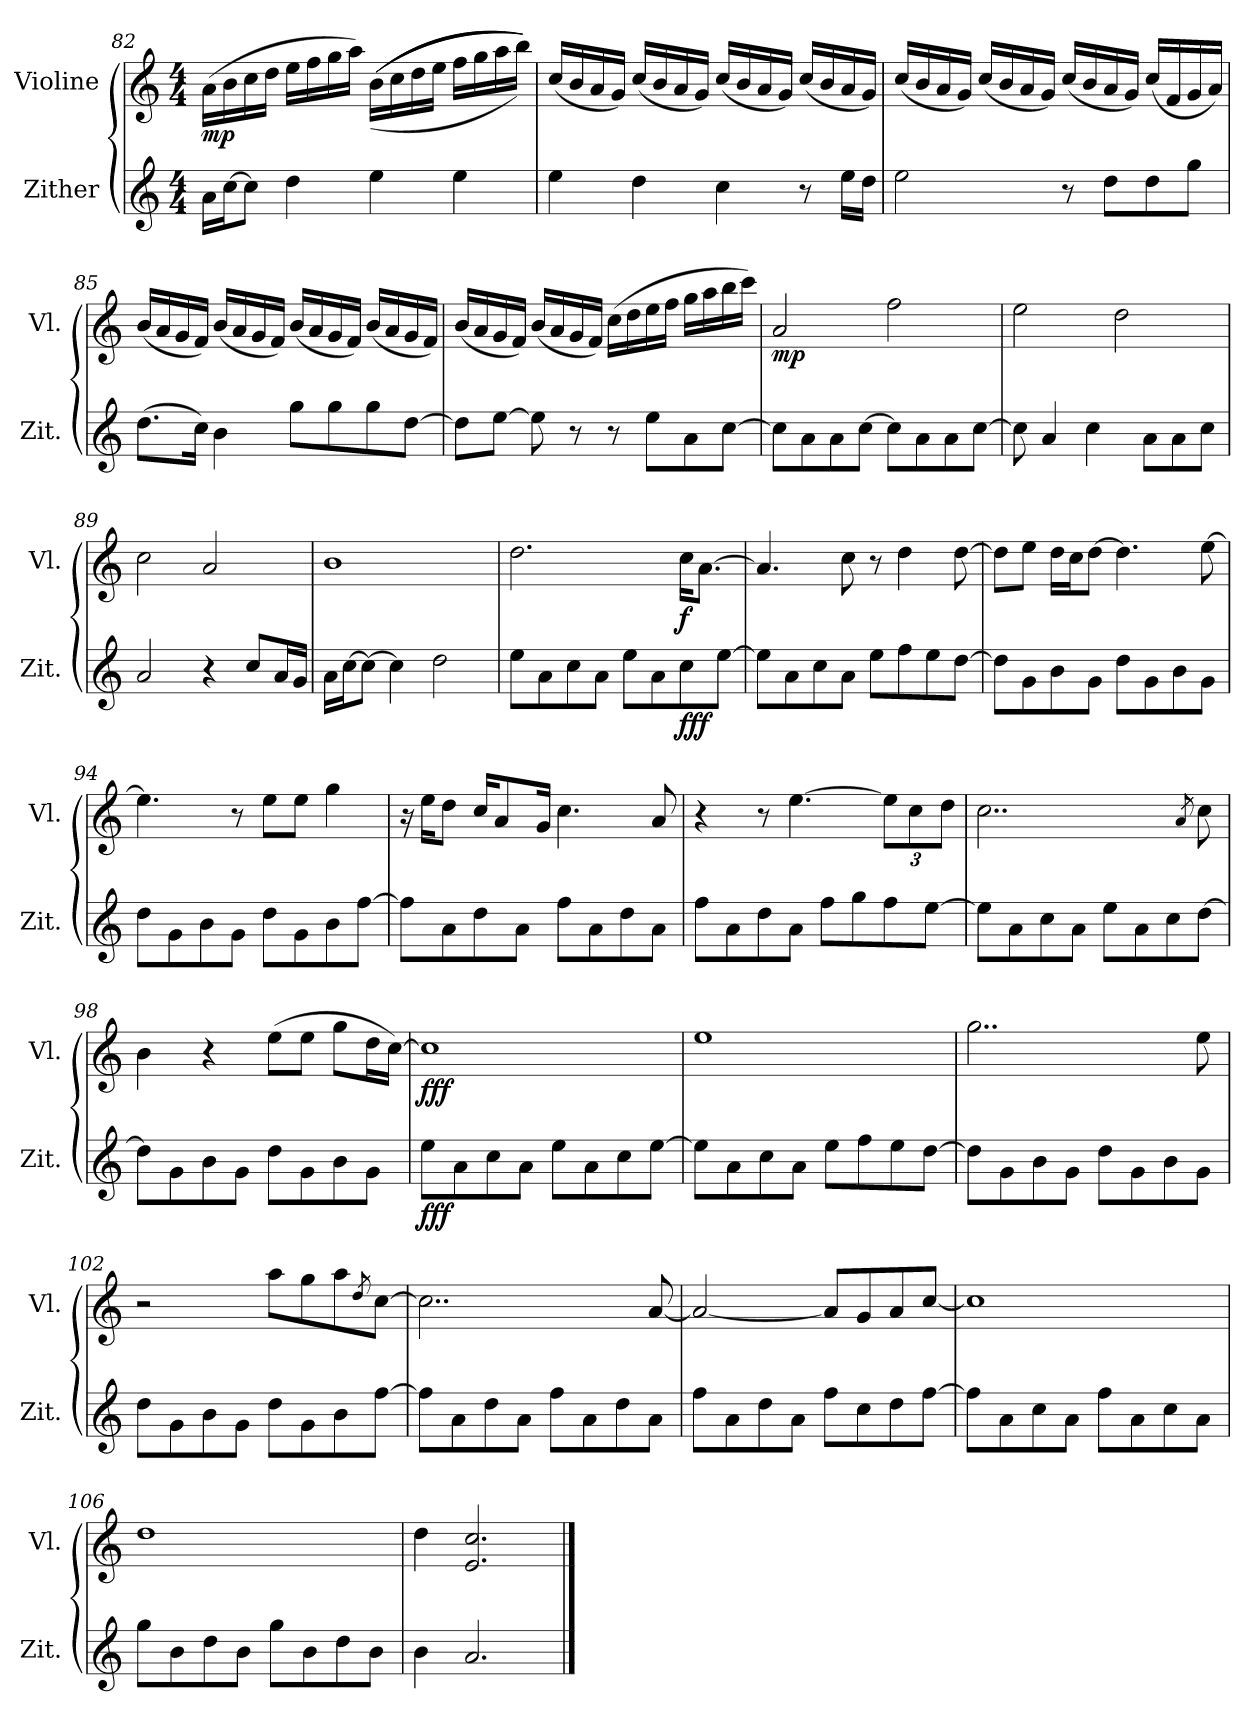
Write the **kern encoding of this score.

**kern	**dynam	**kern	**dynam
*part2	*part2	*part1	*part1
*staff2	*staff2	*staff1	*staff1
*I"Zither	*	*I"Violine	*
*I'Zit.	*	*I'Vl.	*
*clefG2	*	*clefG2	*
*k[]	*	*k[]	*
*M4/4	*	*M4/4	*
=82	=82	=82	=82
!	!	!	!LO:DY:b
16a\LL	.	(16a\LL	mp
[16cc\J	.	16b\	.
8cc\J]	.	16cc\	.
.	.	16dd\JJ	.
4dd\	.	16ee\LL	.
.	.	16ff\	.
.	.	16gg\	.
.	.	16aa\JJ)	.
4ee\	.	((((16b\LL	.
.	.	16cc\	.
.	.	16dd\	.
.	.	16ee\JJ	.
4ee\	.	16ff\LL	.
.	.	16gg\	.
.	.	16aa\	.
.	.	16bb\JJ))))	.
!!LO:LB:g=z
=83	=83	=83	=83
4ee\	.	(16cc/LL	.
.	.	16b/	.
.	.	16a/	.
.	.	16g/JJ)	.
4dd\	.	(16cc/LL	.
.	.	16b/	.
.	.	16a/	.
.	.	16g/JJ)	.
4cc\	.	(16cc/LL	.
.	.	16b/	.
.	.	16a/	.
.	.	16g/JJ)	.
8r	.	(16cc/LL	.
.	.	16b/	.
16ee\LL	.	16a/	.
16dd\JJ	.	16g/JJ)	.
=84	=84	=84	=84
2ee\	.	(16cc/LL	.
.	.	16b/	.
.	.	16a/	.
.	.	16g/JJ)	.
.	.	(16cc/LL	.
.	.	16b/	.
.	.	16a/	.
.	.	16g/JJ)	.
8r	.	(16cc/LL	.
.	.	16b/	.
8dd\L	.	16a/	.
.	.	16g/JJ)	.
8dd\	.	(16cc/LL	.
.	.	16f/	.
8gg\J	.	16g/	.
.	.	16a/JJ)	.
!!LO:PB:g=z
=85	=85	=85	=85
(8.dd\L	.	(16b/LL	.
.	.	16a/	.
.	.	16g/	.
16cc\Jk)	.	16f/JJ)	.
4b\	.	(16b/LL	.
.	.	16a/	.
.	.	16g/	.
.	.	16f/JJ)	.
8gg\L	.	(16b/LL	.
.	.	16a/	.
8gg\	.	16g/	.
.	.	16f/JJ)	.
8gg\	.	(16b/LL	.
.	.	16a/	.
[8dd\J	.	16g/	.
.	.	16f/JJ)	.
=86	=86	=86	=86
8dd\L]	.	(16b/LL	.
.	.	16a/	.
[8ee\J	.	16g/	.
.	.	16f/JJ)	.
8ee\]	.	(16b/LL	.
.	.	16a/	.
8r	.	16g/	.
.	.	16f/JJ)	.
8r	.	(16cc\LL	.
.	.	16dd\	.
8ee\L	.	16ee\	.
.	.	16ff\JJ	.
8a\	.	16gg\LL	.
.	.	16aa\	.
[8cc\J	.	16bb\	.
.	.	16ccc\JJ)	.
!!LO:LB:g=z
=87	=87	=87	=87
!	!	!	!LO:DY:b
8cc\L]	.	2a/	mp
8a\	.	.	.
8a\	.	.	.
[8cc\J	.	.	.
8cc\L]	.	2ff\	.
8a\	.	.	.
8a\	.	.	.
[8cc\J	.	.	.
=88	=88	=88	=88
8cc\]	.	2ee\	.
4a/	.	.	.
4cc\	.	.	.
.	.	2dd\	.
8a\L	.	.	.
8a\	.	.	.
8cc\J	.	.	.
=89	=89	=89	=89
2a/	.	2cc\	.
4r	.	2a/	.
8cc/L	.	.	.
16a/L	.	.	.
16g/JJ	.	.	.
=90	=90	=90	=90
16a\LL	.	1b	.
[16cc\J	.	.	.
8cc\J_	.	.	.
4cc\]	.	.	.
2dd\	.	.	.
=91	=91	=91	=91
8ee\L	.	2.dd\	.
8a\	.	.	.
8cc\	.	.	.
8a\J	.	.	.
8ee\L	.	.	.
8a\	.	.	.
!	!LO:DY:b	!	!LO:DY:b
8cc\	fff	16cc\KL	f
.	.	[8.a\J	.
[8ee\J	.	.	.
=92	=92	=92	=92
8ee\L]	.	4.a/]	.
8a\	.	.	.
8cc\	.	.	.
8a\J	.	8cc\	.
8ee\L	.	8r	.
8ff\	.	4dd\	.
8ee\	.	.	.
[8dd\J	.	[8dd\	.
!!LO:LB:g=z
=93	=93	=93	=93
8dd\L]	.	8dd\L]	.
8g\	.	8ee\J	.
8b\	.	16dd\LL	.
.	.	16cc\J	.
8g\J	.	[8dd\J	.
8dd\L	.	4.dd\]	.
8g\	.	.	.
8b\	.	.	.
8g\J	.	[8ee\	.
=94	=94	=94	=94
8dd\L	.	4.ee\]	.
8g\	.	.	.
8b\	.	.	.
8g\J	.	8r	.
8dd\L	.	8ee\L	.
8g\	.	8ee\J	.
8b\	.	4gg\	.
[8ff\J	.	.	.
=95	=95	=95	=95
8ff\L]	.	16r	.
.	.	16ee\KL	.
8a\	.	8dd\J	.
8dd\	.	16cc/KL	.
.	.	8a/	.
8a\J	.	.	.
.	.	16g/Jk	.
8ff\L	.	4.cc\	.
8a\	.	.	.
8dd\	.	.	.
8a\J	.	8a/	.
=96	=96	=96	=96
8ff\L	.	4r	.
8a\	.	.	.
8dd\	.	8r	.
8a\J	.	[4.ee\	.
8ff\L	.	.	.
8gg\	.	.	.
*	*	*Xbrackettup	*
8ff\	.	12ee\L]	.
.	.	12cc\	.
[8ee\J	.	.	.
.	.	12dd\J	.
=97	=97	=97	=97
8ee\L]	.	2..cc\	.
8a\	.	.	.
8cc\	.	.	.
8a\J	.	.	.
8ee\L	.	.	.
8a\	.	.	.
8cc\	.	.	.
.	.	8qa/	.
[8dd\J	.	8cc\	.
!!LO:LB:g=z
=98	=98	=98	=98
8dd\L]	.	4b\	.
8g\	.	.	.
8b\	.	4r	.
8g\J	.	.	.
8dd\L	.	(8ee\L	.
8g\	.	8ee\J	.
8b\	.	8gg\L	.
8g\J	.	16dd\L	.
.	.	[16cc\JJ)	.
=99	=99	=99	=99
!	!LO:DY:b	!	!
!	!LO:DY:n=1:b	!	!
!	!LO:DY:n=2:b	!	!LO:DY:b
!	!	!	!LO:DY:n=1:b
!	!	!	!LO:DY:n=2:b
8ee\L	f f f	1cc]	f f f
8a\	.	.	.
8cc\	.	.	.
8a\J	.	.	.
8ee\L	.	.	.
8a\	.	.	.
8cc\	.	.	.
[8ee\J	.	.	.
=100	=100	=100	=100
8ee\L]	.	1ee	.
8a\	.	.	.
8cc\	.	.	.
8a\J	.	.	.
8ee\L	.	.	.
8ff\	.	.	.
8ee\	.	.	.
[8dd\J	.	.	.
=101	=101	=101	=101
8dd\L]	.	2..gg\	.
8g\	.	.	.
8b\	.	.	.
8g\J	.	.	.
8dd\L	.	.	.
8g\	.	.	.
8b\	.	.	.
8g\J	.	8ee\	.
=102	=102	=102	=102
8dd\L	.	2r	.
8g\	.	.	.
8b\	.	.	.
8g\J	.	.	.
8dd\L	.	8aa\L	.
8g\	.	8gg\	.
8b\	.	8aa\	.
.	.	8qdd/	.
[8ff\J	.	[8cc\J	.
!!LO:LB:g=z
=103	=103	=103	=103
8ff\L]	.	2..cc\]	.
8a\	.	.	.
8dd\	.	.	.
8a\J	.	.	.
8ff\L	.	.	.
8a\	.	.	.
8dd\	.	.	.
8a\J	.	[8a/	.
=104	=104	=104	=104
8ff\L	.	2a/_	.
8a\	.	.	.
8dd\	.	.	.
8a\J	.	.	.
8ff\L	.	8a/L]	.
8cc\	.	8g/	.
8dd\	.	8a/	.
[8ff\J	.	[8cc/J	.
=105	=105	=105	=105
8ff\L]	.	1cc]	.
8a\	.	.	.
8cc\	.	.	.
8a\J	.	.	.
8ff\L	.	.	.
8a\	.	.	.
8cc\	.	.	.
8a\J	.	.	.
=106	=106	=106	=106
8gg\L	.	1dd	.
8b\	.	.	.
8dd\	.	.	.
8b\J	.	.	.
8gg\L	.	.	.
8b\	.	.	.
8dd\	.	.	.
8b\J	.	.	.
=107	=107	=107	=107
4b\	.	4dd\	.
2.a/	.	2.e/ 2.cc/	.
==	==	==	==
*-	*-	*-	*-
